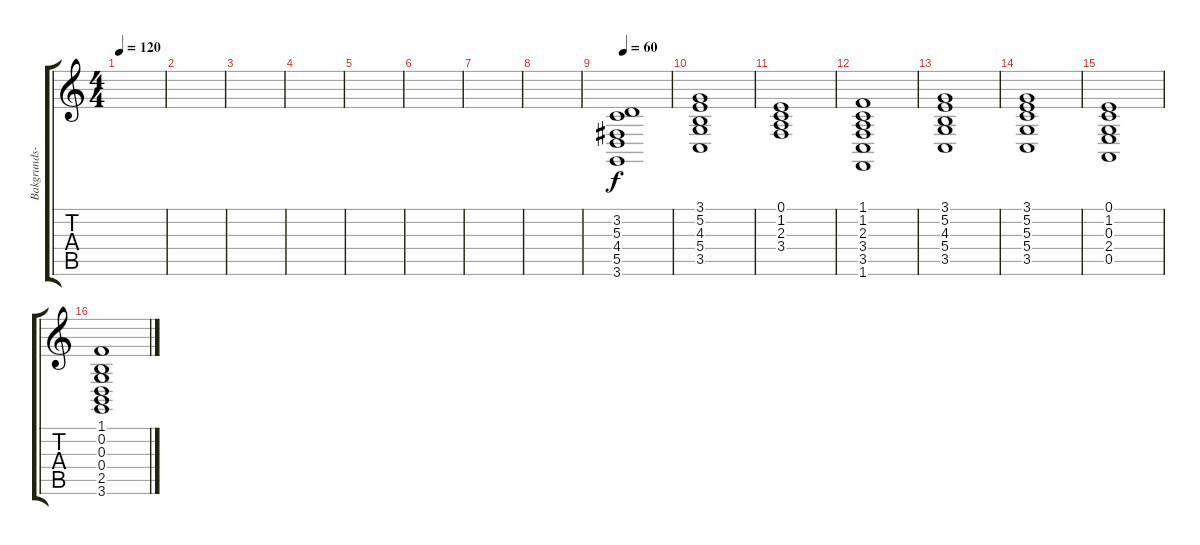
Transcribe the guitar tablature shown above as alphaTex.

\track ("Bakgrunds-mys" "Bakgrunds-") {instrument stringensemble1}
\staff {score tabs}
\tuning (E4 B3 G3 D3 A2 E2) {hide}
\ts (4 4)
\tempo 120
\clef g2
\ks c
|
|
|
|
|
|
|
|
\tempo 60
(3.2 5.3 4.4 5.5 3.6).1{volume 9} |
(3.1 5.2 4.3 5.4 3.5).1 |
(0.1 1.2 2.3 3.4).1 |
(1.1 1.2 2.3 3.4 3.5 1.6).1 |
(3.1 5.2 4.3 5.4 3.5).1 |
(3.1 5.2 5.3 5.4 3.5).1 |
(0.1 1.2 0.3 2.4 0.5).1 |
(1.1 0.2 0.3 0.4 2.5 3.6).1
